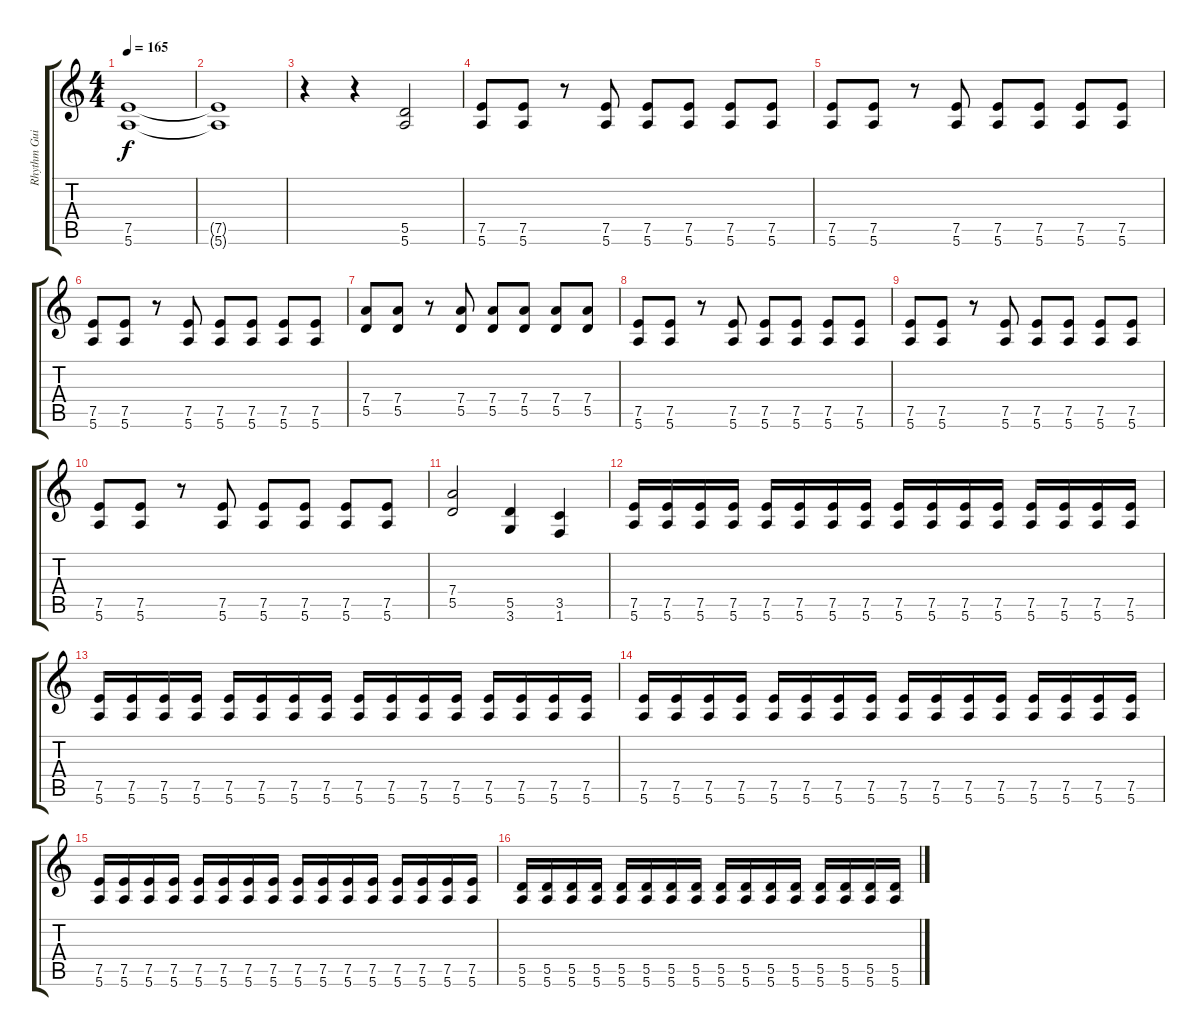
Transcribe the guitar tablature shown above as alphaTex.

\track ("Rhythm Guitar" "Rhythm Gui") {instrument distortionguitar}
\staff {score tabs}
\tuning (E4 B3 G3 D3 A2 E2) {hide}
\ts (4 4)
\tempo 165
\clef g2
\ks c
(7.5{t} 5.6{t}).1{dy f} |
(7.5{t} 5.6{t}).1 |
r.4{volume 10} r.4 (5.5 5.6).2 |
(7.5 5.6).8 (7.5 5.6).8 r.8 (7.5 5.6).8 (7.5 5.6).8 (7.5 5.6).8 (7.5 5.6).8 (7.5 5.6).8 |
(7.5 5.6).8 (7.5 5.6).8 r.8 (7.5 5.6).8 (7.5 5.6).8 (7.5 5.6).8 (7.5 5.6).8 (7.5 5.6).8 |
(7.5 5.6).8 (7.5 5.6).8 r.8 (7.5 5.6).8 (7.5 5.6).8 (7.5 5.6).8 (7.5 5.6).8 (7.5 5.6).8 |
(7.4 5.5).8 (7.4 5.5).8 r.8 (7.4 5.5).8 (7.4 5.5).8 (7.4 5.5).8 (7.4 5.5).8 (7.4 5.5).8 |
(7.5 5.6).8 (7.5 5.6).8 r.8 (7.5 5.6).8 (7.5 5.6).8 (7.5 5.6).8 (7.5 5.6).8 (7.5 5.6).8 |
(7.5 5.6).8 (7.5 5.6).8 r.8 (7.5 5.6).8 (7.5 5.6).8 (7.5 5.6).8 (7.5 5.6).8 (7.5 5.6).8 |
(7.5 5.6).8 (7.5 5.6).8 r.8 (7.5 5.6).8 (7.5 5.6).8 (7.5 5.6).8 (7.5 5.6).8 (7.5 5.6).8 |
(7.4 5.5).2 (5.5 3.6).4 (3.5 1.6).4 |
(7.5 5.6).16 (7.5 5.6).16 (7.5 5.6).16 (7.5 5.6).16 (7.5 5.6).16 (7.5 5.6).16 (7.5 5.6).16 (7.5 5.6).16 (7.5 5.6).16 (7.5 5.6).16 (7.5 5.6).16 (7.5 5.6).16 (7.5 5.6).16 (7.5 5.6).16 (7.5 5.6).16 (7.5 5.6).16 |
(7.5 5.6).16 (7.5 5.6).16 (7.5 5.6).16 (7.5 5.6).16 (7.5 5.6).16 (7.5 5.6).16 (7.5 5.6).16 (7.5 5.6).16 (7.5 5.6).16 (7.5 5.6).16 (7.5 5.6).16 (7.5 5.6).16 (7.5 5.6).16 (7.5 5.6).16 (7.5 5.6).16 (7.5 5.6).16 |
(7.5 5.6).16 (7.5 5.6).16 (7.5 5.6).16 (7.5 5.6).16 (7.5 5.6).16 (7.5 5.6).16 (7.5 5.6).16 (7.5 5.6).16 (7.5 5.6).16 (7.5 5.6).16 (7.5 5.6).16 (7.5 5.6).16 (7.5 5.6).16 (7.5 5.6).16 (7.5 5.6).16 (7.5 5.6).16 |
(7.5 5.6).16 (7.5 5.6).16 (7.5 5.6).16 (7.5 5.6).16 (7.5 5.6).16 (7.5 5.6).16 (7.5 5.6).16 (7.5 5.6).16 (7.5 5.6).16 (7.5 5.6).16 (7.5 5.6).16 (7.5 5.6).16 (7.5 5.6).16 (7.5 5.6).16 (7.5 5.6).16 (7.5 5.6).16 |
(5.5 5.6).16 (5.5 5.6).16 (5.5 5.6).16 (5.5 5.6).16 (5.5 5.6).16 (5.5 5.6).16 (5.5 5.6).16 (5.5 5.6).16 (5.5 5.6).16 (5.5 5.6).16 (5.5 5.6).16 (5.5 5.6).16 (5.5 5.6).16 (5.5 5.6).16 (5.5 5.6).16 (5.5 5.6).16
